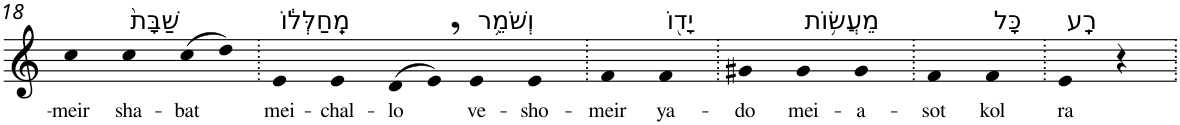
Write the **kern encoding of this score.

**kern	**text
*part1	*part1
*staff1	*staff1
*I"Piano	*
*I'Pno	*
!!LO:PB:g=z
*clefG2	*
*k[]	*
=18	=18
!	!LO:LY:b
4cc	-meir
!LO:TX:a:t=שַׁבָּת֙	!
!	!LO:LY:b
4cc	sha-
!	!LO:LY:b
(8cc	-bat
8dd)	.
=19.	=19.
!LO:TX:a:t=מֵֽחַלְּל֔וֹ	!
!	!LO:LY:b
4e	mei-
!	!LO:LY:b
4e	-chal-
!	!LO:LY:b
(>8d	-lo
8e,)	.
!LO:TX:a:t=וְשֹׁמֵ֥ר	!
!	!LO:LY:b
4e	ve-
!	!LO:LY:b
4e	-sho-
=20.	=20.
!	!LO:LY:b
4f	-meir
!LO:TX:a:t=יָד֖וֹ	!
!	!LO:LY:b
4f	ya-
=21.	=21.
!	!LO:LY:b
4g#X	-do
!LO:TX:a:t=מֵעֲשׂ֥וֹת	!
!	!LO:LY:b
4g#	mei-
!	!LO:LY:b
4g#	-a-
=22.	=22.
!	!LO:LY:b
4f	-sot
!LO:TX:a:t=כָּל	!
!	!LO:LY:b
4f	kol
=23.	=23.
!LO:TX:a:t=רָֽע	!
!	!LO:LY:b
4e	ra
4r	.
=.	=.
*-	*-
